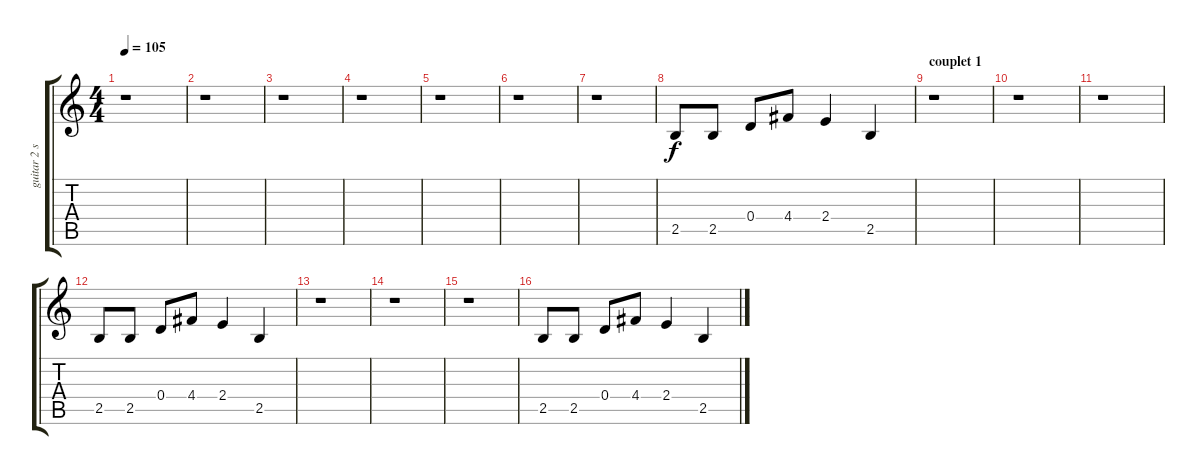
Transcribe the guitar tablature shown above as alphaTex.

\track ("guitar 2 sat" "guitar 2 s") {instrument distortionguitar}
\staff {score tabs}
\tuning (E4 B3 G3 D3 A2 E2) {hide}
\ts (4 4)
\tempo 105
\clef g2
\ks c
r.1{dy f instrument distortionguitar} |
r.1 |
r.1 |
r.1 |
r.1 |
r.1 |
r.1 |
2.5.8 2.5.8 0.4.8 4.4.8 2.4.4 2.5.4 |
\section ("" "couplet 1")
r.1 |
r.1 |
r.1 |
2.5.8 2.5.8 0.4.8 4.4.8 2.4.4 2.5.4 |
r.1 |
r.1 |
r.1 |
2.5.8 2.5.8 0.4.8 4.4.8 2.4.4 2.5.4
